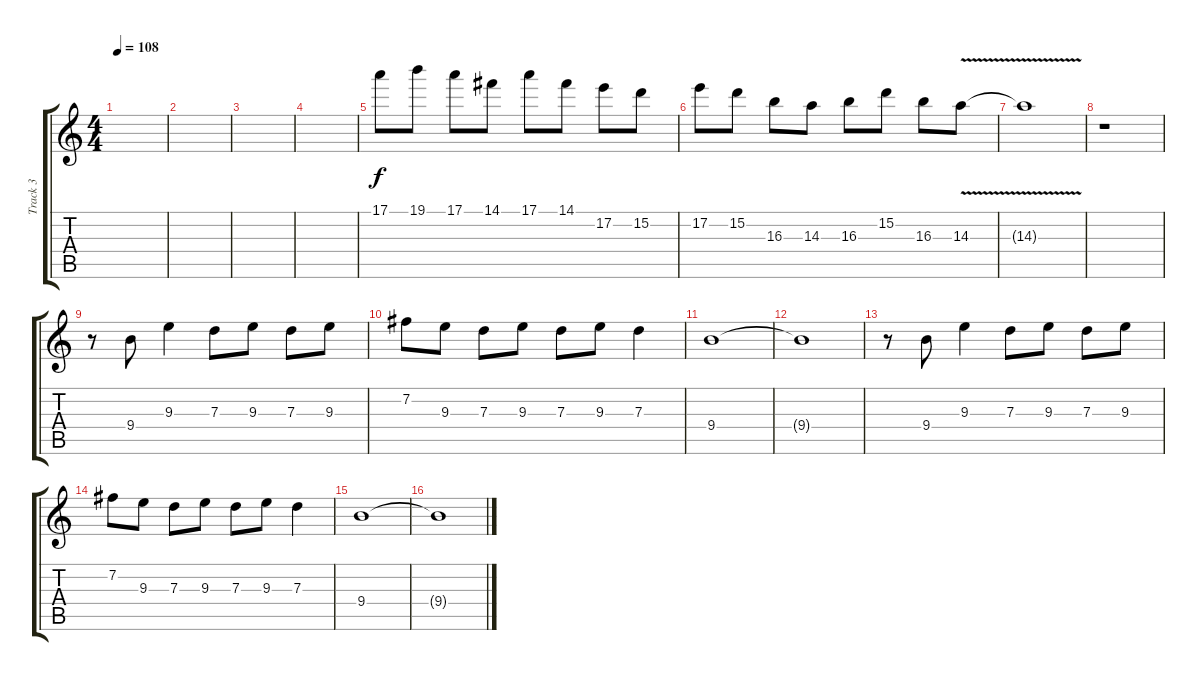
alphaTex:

\track ("Track 3" "Track 3") {instrument acousticguitarsteel}
\staff {score tabs}
\tuning (E4 B3 G3 D3 A2 E2) {hide}
\ts (4 4)
\tempo 108
\clef g2
\ks c
|
|
|
|
17.1.8 19.1.8 17.1.8 14.1.8 17.1.8 14.1.8 17.2.8 15.2.8 |
17.2.8 15.2.8 16.3.8 14.3.8 16.3.8 15.2.8 16.3.8 14.3{v}.8 |
14.3{t}.1 |
r.1 |
r.8 9.4.8 9.3.4 7.3.8 9.3.8 7.3.8 9.3.8 |
7.2.8 9.3.8 7.3.8 9.3.8 7.3.8 9.3.8 7.3.4 |
9.4.1 |
9.4{t}.1 |
r.8 9.4.8 9.3.4 7.3.8 9.3.8 7.3.8 9.3.8 |
7.2.8 9.3.8 7.3.8 9.3.8 7.3.8 9.3.8 7.3.4 |
9.4.1 |
9.4{t}.1
